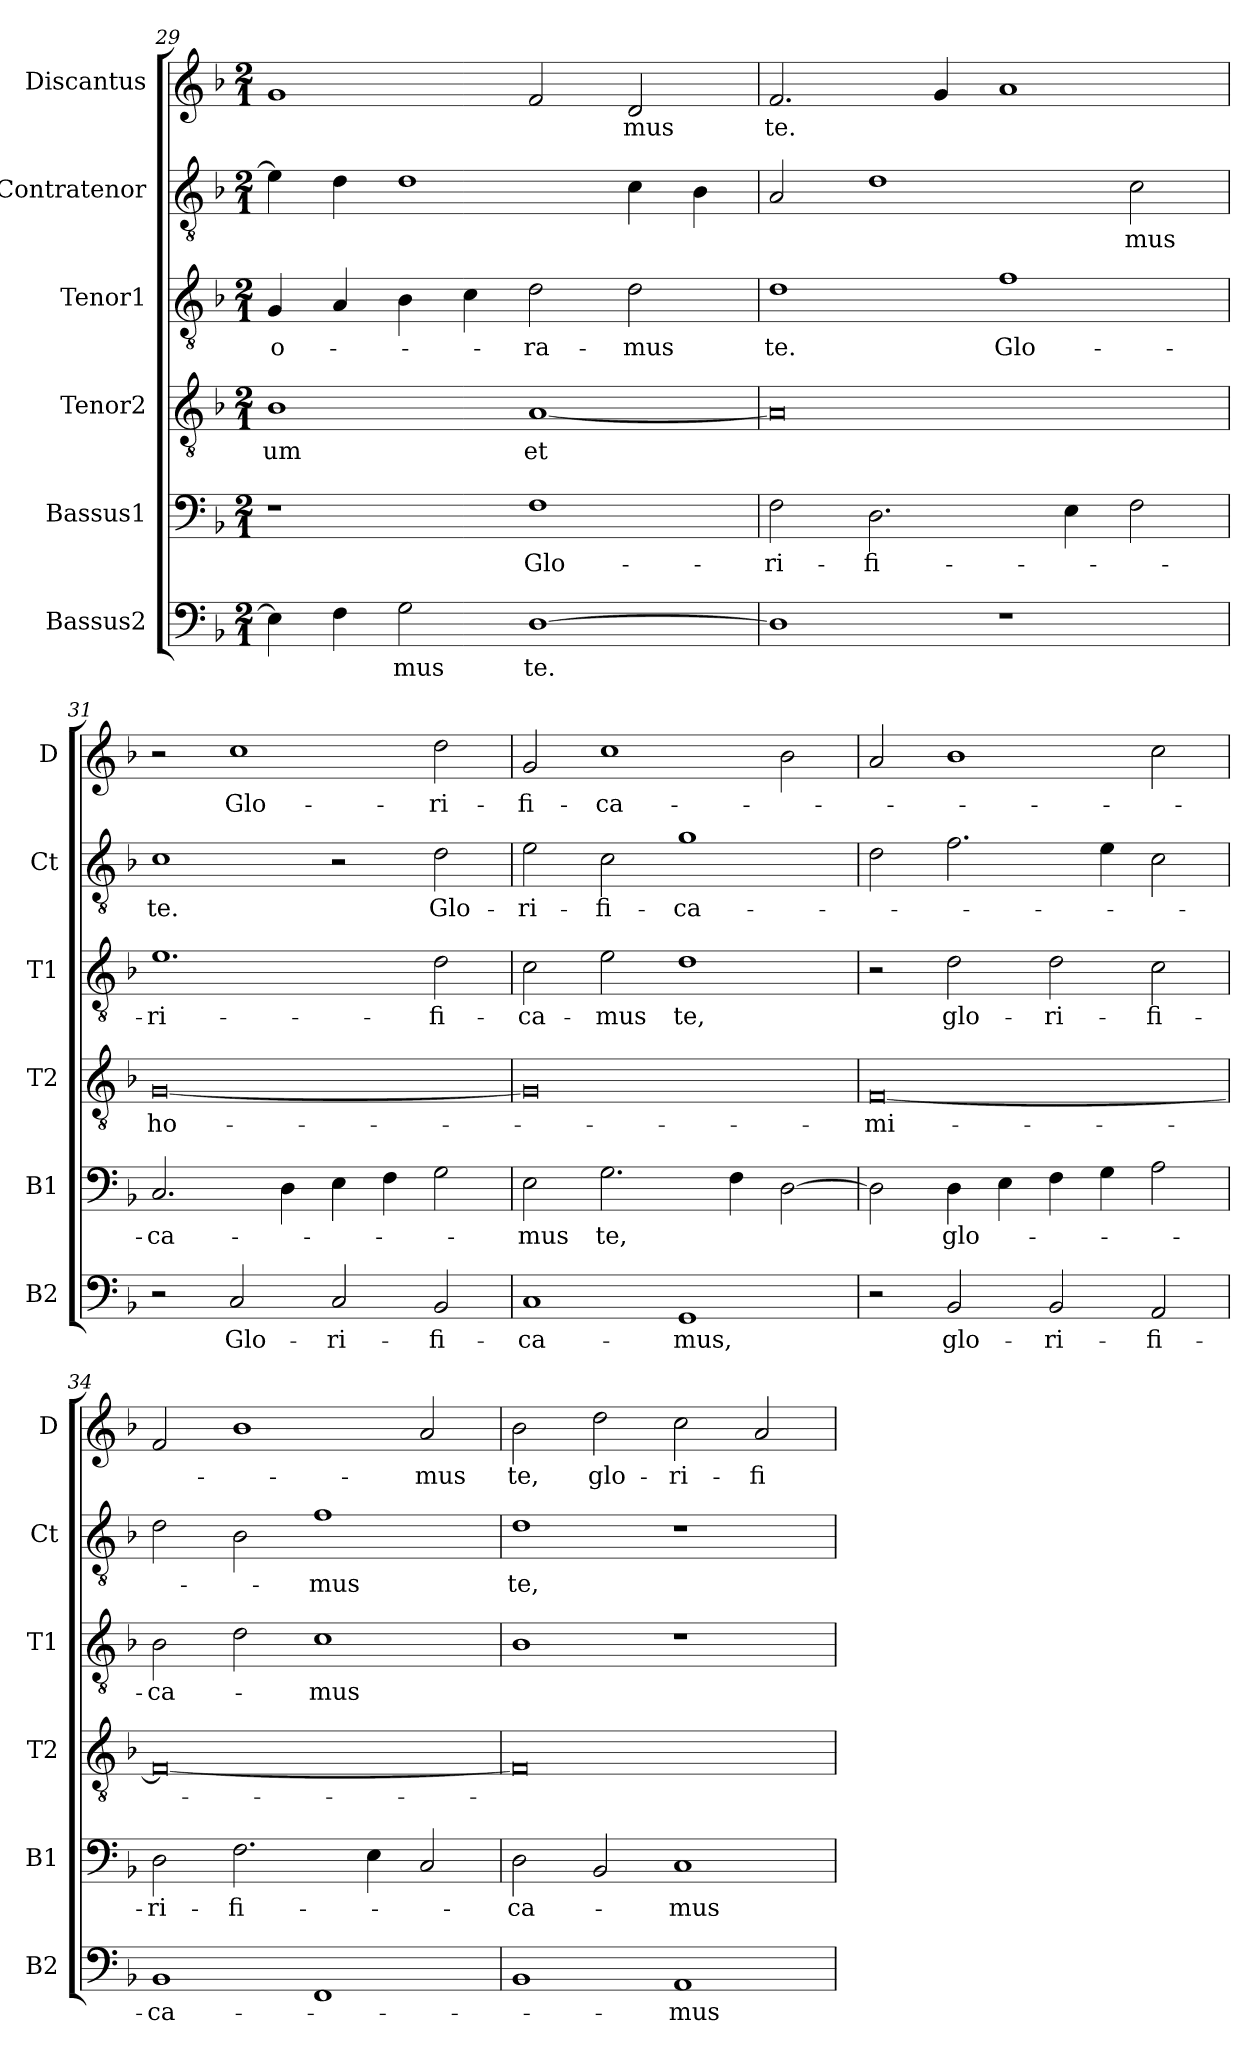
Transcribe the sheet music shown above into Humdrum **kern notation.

**kern	**text	**kern	**text	**kern	**text	**kern	**text	**kern	**text	**kern	**text
*part6	*part6	*part5	*part5	*part4	*part4	*part3	*part3	*part2	*part2	*part1	*part1
*staff6	*staff6	*staff5	*staff5	*staff4	*staff4	*staff3	*staff3	*staff2	*staff2	*staff1	*staff1
*I"Bassus2	*	*I"Bassus1	*	*I"Tenor2	*	*I"Tenor1	*	*I"Contratenor	*	*I"Discantus	*
*I'B2	*	*I'B1	*	*I'T2	*	*I'T1	*	*I'Ct	*	*I'D	*
*clefF4	*	*clefF4	*	*clefGv2	*	*clefGv2	*	*clefGv2	*	*clefG2	*
*k[b-]	*	*k[b-]	*	*k[b-]	*	*k[b-]	*	*k[b-]	*	*k[b-]	*
*M2/1	*	*M2/1	*	*M2/1	*	*M2/1	*	*M2/1	*	*M2/1	*
=29	=29	=29	=29	=29	=29	=29	=29	=29	=29	=29	=29
4E-]	.	1r	.	1B-	-um	4G	-o-	4e-]	.	1g	.
4F	.	.	.	.	.	4A	.	4d	.	.	.
2G	-mus	.	.	.	.	4B-	.	1d	.	.	.
.	.	.	.	.	.	4c	.	.	.	.	.
[1D	te.	1F	Glo-	[1A	et	2d	-ra-	.	.	2f	.
.	.	.	.	.	.	2d	-mus	4c	.	2d	-mus
.	.	.	.	.	.	.	.	4B-	.	.	.
=30	=30	=30	=30	=30	=30	=30	=30	=30	=30	=30	=30
1D]	.	2F	-ri-	0A]	.	1d	te.	2A	.	2.f	te.
.	.	2.D	-fi-	.	.	.	.	1d	.	.	.
.	.	.	.	.	.	.	.	.	.	4g	.
1r	.	.	.	.	.	1f	Glo-	.	.	1a	.
.	.	4E	.	.	.	.	.	.	.	.	.
.	.	2F	.	.	.	.	.	2c	-mus	.	.
=31	=31	=31	=31	=31	=31	=31	=31	=31	=31	=31	=31
2r	.	2.C	-ca-	[0G	ho-	1.e	-ri-	1c	te.	2r	.
2C	Glo-	.	.	.	.	.	.	.	.	1cc	Glo-
.	.	4D	.	.	.	.	.	.	.	.	.
2C	-ri-	4E	.	.	.	.	.	2r	.	.	.
.	.	4F	.	.	.	.	.	.	.	.	.
2BB-	-fi-	2G	.	.	.	2d	-fi-	2d	Glo-	2dd	-ri-
=32	=32	=32	=32	=32	=32	=32	=32	=32	=32	=32	=32
1C	-ca-	2E	-mus	0G]	.	2c	-ca-	2e	-ri-	2g	-fi-
.	.	2.G	te,	.	.	2e	-mus	2c	-fi-	1cc	-ca-
1GG	-mus,	.	.	.	.	1d	te,	1g	-ca-	.	.
.	.	4F	.	.	.	.	.	.	.	.	.
.	.	[2D	.	.	.	.	.	.	.	2b-	.
=33	=33	=33	=33	=33	=33	=33	=33	=33	=33	=33	=33
2r	.	2D]	.	[0F	-mi-	2r	.	2d	.	2a	.
2BB-	glo-	4D	glo-	.	.	2d	glo-	2.f	.	1b-	.
.	.	4E	.	.	.	.	.	.	.	.	.
2BB-	-ri-	4F	.	.	.	2d	-ri-	.	.	.	.
.	.	4G	.	.	.	.	.	4e	.	.	.
2AA	-fi-	2A	.	.	.	2c	-fi-	2c	.	2cc	.
=34	=34	=34	=34	=34	=34	=34	=34	=34	=34	=34	=34
1BB-	-ca-	2D	-ri-	0F_	.	2B-	-ca-	2d	.	2f	.
.	.	2.F	-fi-	.	.	2d	.	2B-	.	1b-	.
1FF	.	.	.	.	.	1c	-mus	1f	-mus	.	.
.	.	4E	.	.	.	.	.	.	.	.	.
.	.	2C	.	.	.	.	.	.	.	2a	-mus
=35	=35	=35	=35	=35	=35	=35	=35	=35	=35	=35	=35
1BB-	.	2D	-ca-	0F]	.	1B-	.	1d	te,	2b-	te,
.	.	2BB-	.	.	.	.	.	.	.	2dd	glo-
1AA	-mus	1C	-mus	.	.	1r	.	1r	.	2cc	-ri-
.	.	.	.	.	.	.	.	.	.	2a	-fi-
=	=	=	=	=	=	=	=	=	=	=	=
*-	*-	*-	*-	*-	*-	*-	*-	*-	*-	*-	*-
